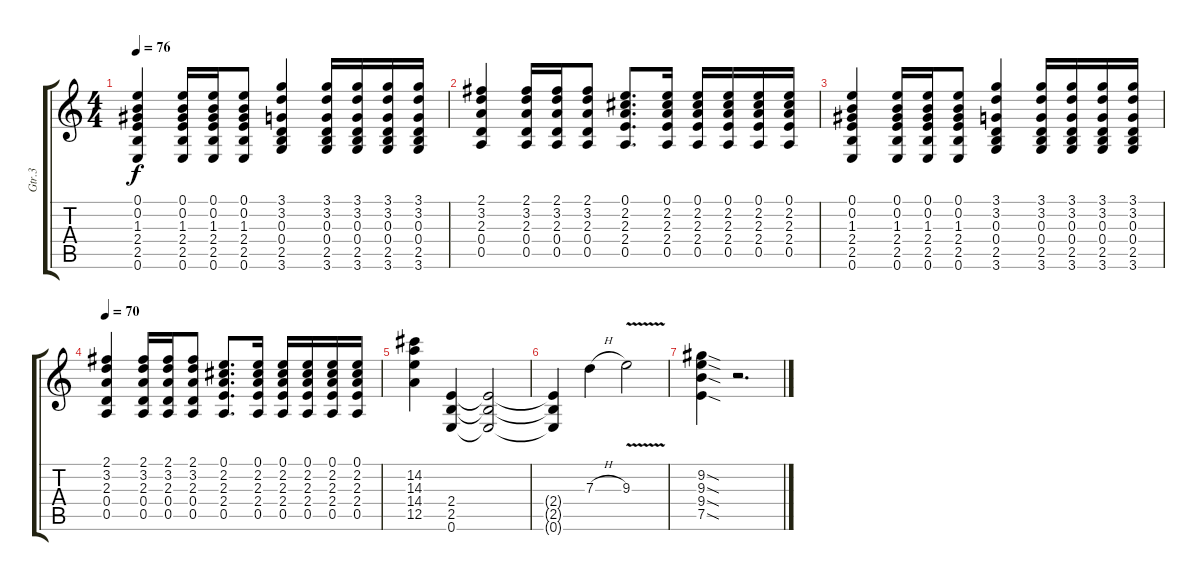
\track ("Gtr.3" "Gtr.3") {instrument electricguitarclean}
\staff {score tabs}
\tuning (E4 B3 G3 D3 A2 E2) {hide}
\ts (4 4)
\tempo 76
\clef g2
\ks c
(0.1 0.2 1.3 2.4 2.5 0.6).4{dy f} (0.1 0.2 1.3 2.4 2.5 0.6).16 (0.1 0.2 1.3 2.4 2.5 0.6).16 (0.1 0.2 1.3 2.4 2.5 0.6).8 (3.1 3.2 0.3 0.4 2.5 3.6).4 (3.1 3.2 0.3 0.4 2.5 3.6).16 (3.1 3.2 0.3 0.4 2.5 3.6).16 (3.1 3.2 0.3 0.4 2.5 3.6).16 (3.1 3.2 0.3 0.4 2.5 3.6).16 |
(2.1 3.2 2.3 0.4 0.5).4 (2.1 3.2 2.3 0.4 0.5).16 (2.1 3.2 2.3 0.4 0.5).16 (2.1 3.2 2.3 0.4 0.5).8 (0.1 2.2 2.3 2.4 0.5).8{d} (0.1 2.2 2.3 2.4 0.5).16 (0.1 2.2 2.3 2.4 0.5).16 (0.1 2.2 2.3 2.4 0.5).16 (0.1 2.2 2.3 2.4 0.5).16 (0.1 2.2 2.3 2.4 0.5).16 |
(0.1 0.2 1.3 2.4 2.5 0.6).4 (0.1 0.2 1.3 2.4 2.5 0.6).16 (0.1 0.2 1.3 2.4 2.5 0.6).16 (0.1 0.2 1.3 2.4 2.5 0.6).8 (3.1 3.2 0.3 0.4 2.5 3.6).4 (3.1 3.2 0.3 0.4 2.5 3.6).16 (3.1 3.2 0.3 0.4 2.5 3.6).16 (3.1 3.2 0.3 0.4 2.5 3.6).16 (3.1 3.2 0.3 0.4 2.5 3.6).16 |
\tempo 70
(2.1 3.2 2.3 0.4 0.5).4 (2.1 3.2 2.3 0.4 0.5).16 (2.1 3.2 2.3 0.4 0.5).16 (2.1 3.2 2.3 0.4 0.5).8 (0.1 2.2 2.3 2.4 0.5).8{d} (0.1 2.2 2.3 2.4 0.5).16 (0.1 2.2 2.3 2.4 0.5).16 (0.1 2.2 2.3 2.4 0.5).16 (0.1 2.2 2.3 2.4 0.5).16 (0.1 2.2 2.3 2.4 0.5).16 |
(14.2 14.3 14.4 12.5).4{volume 13} (2.4 2.5 0.6).4 (2.4{t} 2.5{t} 0.6{t}).2 |
(2.4{t} 2.5{t} 0.6{t}).4 7.3{h}.4 9.3{v}.2 |
(9.2{sod} 9.3{sod} 9.4{sod} 7.5{sod}).4 r.2{d}
